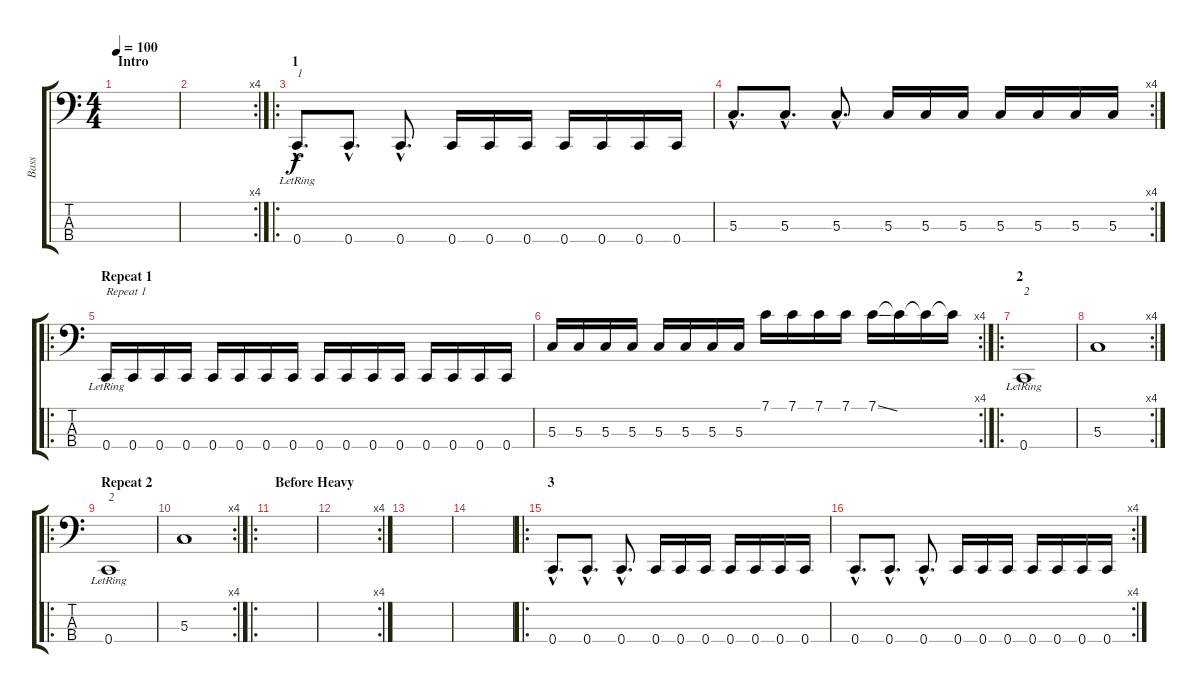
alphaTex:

\track ("Bass" "Bass") {instrument electricbasspick}
\staff {score tabs}
\tuning (F2 C2 G1 C1) {hide}
\ts (4 4)
\section ("" "Intro")
\tempo 100
\clef f4
\ks c
|
\rc 4
|
\ro
\section ("" "1")
0.4{hac lr}.8{d txt "1"} 0.4{hac}.8{d} 0.4{hac}.8{d} 0.4.16 0.4.16 0.4.16 0.4.16 0.4.16 0.4.16 0.4.16 |
\rc 4
5.3{hac}.8{d} 5.3{hac}.8{d} 5.3{hac}.8{d} 5.3.16 5.3.16 5.3.16 5.3.16 5.3.16 5.3.16 5.3.16 |
\ro
\section ("" "Repeat 1")
0.4{lr}.16{txt "Repeat 1"} 0.4.16 0.4.16 0.4.16 0.4.16 0.4.16 0.4.16 0.4.16 0.4.16 0.4.16 0.4.16 0.4.16 0.4.16 0.4.16 0.4.16 0.4.16 |
\rc 4
5.3.16 5.3.16 5.3.16 5.3.16 5.3.16 5.3.16 5.3.16 5.3.16 7.1.16 7.1.16 7.1.16 7.1.16 7.1{ss}.16 7.1{t}.16 7.1{t}.16 7.1{t}.16 |
\ro
\section ("" "2")
0.4{lr}.1{txt "2"} |
\rc 4
5.3.1 |
\ro
\section ("" "Repeat 2")
0.4{lr}.1{txt "2"} |
\rc 4
5.3.1 |
\ro
\section ("" "Before Heavy")
|
\rc 4
|
|
|
\ro
\section ("" "3")
0.4{hac}.8{d} 0.4{hac}.8{d} 0.4{hac}.8{d} 0.4.16 0.4.16 0.4.16 0.4.16 0.4.16 0.4.16 0.4.16 |
\rc 4
0.4{hac}.8{d} 0.4{hac}.8{d} 0.4{hac}.8{d} 0.4.16 0.4.16 0.4.16 0.4.16 0.4.16 0.4.16 0.4.16
